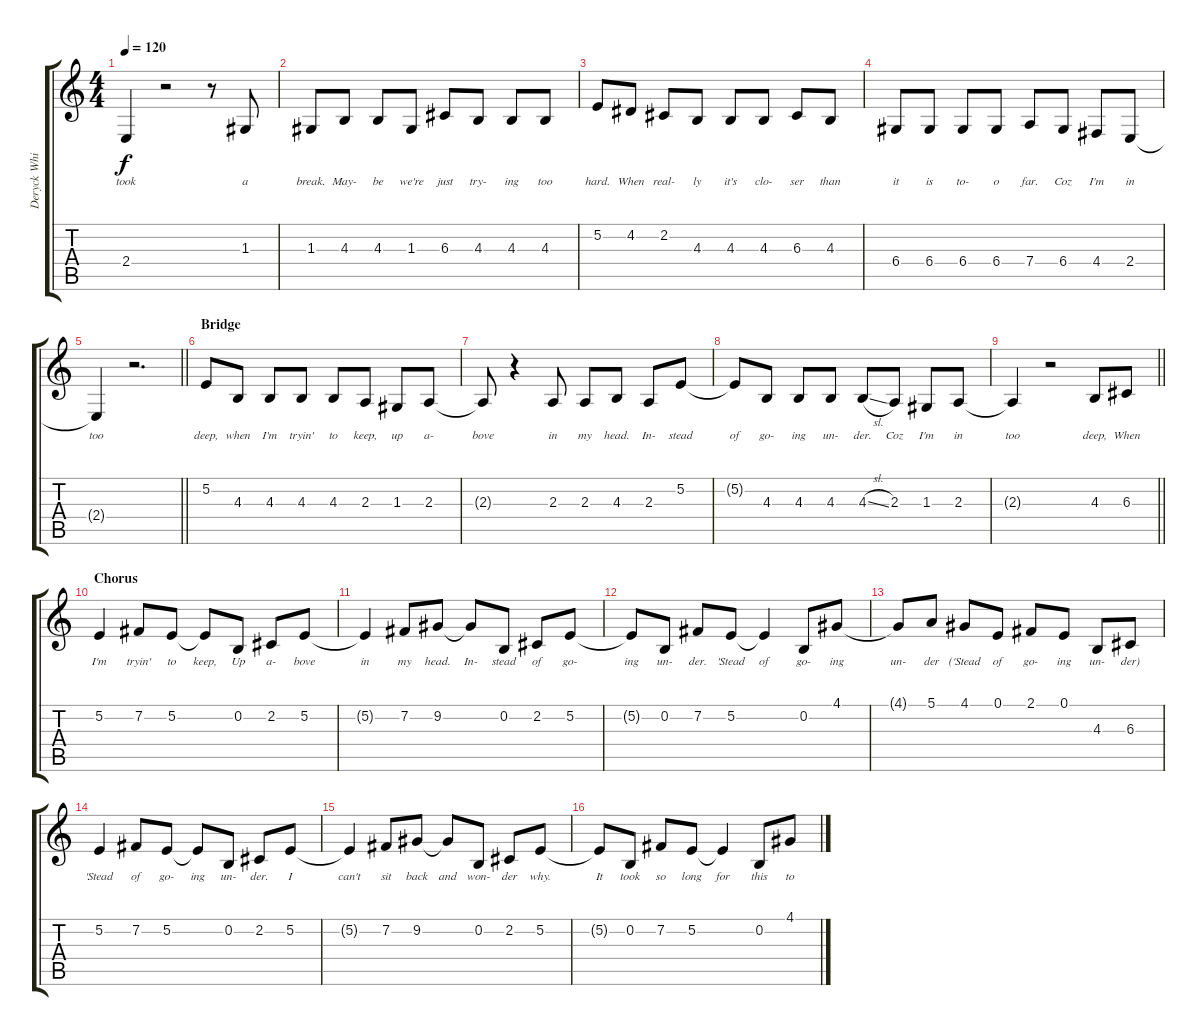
\track ("Deryck Whibley" "Deryck Whi") {instrument lead6voice}
\staff {score tabs}
\tuning (E4 B3 G3 D3 A2 E2) {hide}
\ts (4 4)
\tempo 120
\clef g2
\ks c
2.4.4{lyrics (0 "took") lyrics (1 "") lyrics (2 "") lyrics (3 "") lyrics (4 "") dy f} r.2 r.8 1.3.8{lyrics (0 "a") lyrics (1 "") lyrics (2 "") lyrics (3 "") lyrics (4 "")} |
1.3.8{lyrics (0 "break.") lyrics (1 "") lyrics (2 "") lyrics (3 "") lyrics (4 "")} 4.3.8{lyrics (0 "May-") lyrics (1 "") lyrics (2 "") lyrics (3 "") lyrics (4 "")} 4.3.8{lyrics (0 "be") lyrics (1 "") lyrics (2 "") lyrics (3 "") lyrics (4 "")} 1.3.8{lyrics (0 "we're") lyrics (1 "") lyrics (2 "") lyrics (3 "") lyrics (4 "")} 6.3.8{lyrics (0 "just") lyrics (1 "") lyrics (2 "") lyrics (3 "") lyrics (4 "")} 4.3.8{lyrics (0 "try-") lyrics (1 "") lyrics (2 "") lyrics (3 "") lyrics (4 "")} 4.3.8{lyrics (0 "ing") lyrics (1 "") lyrics (2 "") lyrics (3 "") lyrics (4 "")} 4.3.8{lyrics (0 "too") lyrics (1 "") lyrics (2 "") lyrics (3 "") lyrics (4 "")} |
5.2.8{lyrics (0 "hard.") lyrics (1 "") lyrics (2 "") lyrics (3 "") lyrics (4 "")} 4.2.8{lyrics (0 "When") lyrics (1 "") lyrics (2 "") lyrics (3 "") lyrics (4 "")} 2.2.8{lyrics (0 "real-") lyrics (1 "") lyrics (2 "") lyrics (3 "") lyrics (4 "")} 4.3.8{lyrics (0 "ly") lyrics (1 "") lyrics (2 "") lyrics (3 "") lyrics (4 "")} 4.3.8{lyrics (0 "it's") lyrics (1 "") lyrics (2 "") lyrics (3 "") lyrics (4 "")} 4.3.8{lyrics (0 "clo-") lyrics (1 "") lyrics (2 "") lyrics (3 "") lyrics (4 "")} 6.3.8{lyrics (0 "ser") lyrics (1 "") lyrics (2 "") lyrics (3 "") lyrics (4 "")} 4.3.8{lyrics (0 "than") lyrics (1 "") lyrics (2 "") lyrics (3 "") lyrics (4 "")} |
6.4.8{lyrics (0 "it") lyrics (1 "") lyrics (2 "") lyrics (3 "") lyrics (4 "")} 6.4.8{lyrics (0 "is") lyrics (1 "") lyrics (2 "") lyrics (3 "") lyrics (4 "")} 6.4.8{lyrics (0 "to-") lyrics (1 "") lyrics (2 "") lyrics (3 "") lyrics (4 "")} 6.4.8{lyrics (0 "o") lyrics (1 "") lyrics (2 "") lyrics (3 "") lyrics (4 "")} 7.4.8{lyrics (0 "far.") lyrics (1 "") lyrics (2 "") lyrics (3 "") lyrics (4 "")} 6.4.8{lyrics (0 "Coz") lyrics (1 "") lyrics (2 "") lyrics (3 "") lyrics (4 "")} 4.4.8{lyrics (0 "I'm") lyrics (1 "") lyrics (2 "") lyrics (3 "") lyrics (4 "")} 2.4.8{lyrics (0 "in") lyrics (1 "") lyrics (2 "") lyrics (3 "") lyrics (4 "")} |
\barLineRight lightlight
2.4{t}.4{lyrics (0 "too") lyrics (1 "") lyrics (2 "") lyrics (3 "") lyrics (4 "")} r.2{d} |
\section ("" "Bridge")
5.2.8{lyrics (0 "deep,") lyrics (1 "") lyrics (2 "") lyrics (3 "") lyrics (4 "")} 4.3.8{lyrics (0 "when") lyrics (1 "") lyrics (2 "") lyrics (3 "") lyrics (4 "")} 4.3.8{lyrics (0 "I'm") lyrics (1 "") lyrics (2 "") lyrics (3 "") lyrics (4 "")} 4.3.8{lyrics (0 "tryin'") lyrics (1 "") lyrics (2 "") lyrics (3 "") lyrics (4 "")} 4.3.8{lyrics (0 "to") lyrics (1 "") lyrics (2 "") lyrics (3 "") lyrics (4 "")} 2.3.8{lyrics (0 "keep,") lyrics (1 "") lyrics (2 "") lyrics (3 "") lyrics (4 "")} 1.3.8{lyrics (0 "up") lyrics (1 "") lyrics (2 "") lyrics (3 "") lyrics (4 "")} 2.3.8{lyrics (0 "a-") lyrics (1 "") lyrics (2 "") lyrics (3 "") lyrics (4 "")} |
2.3{t}.8{lyrics (0 "bove") lyrics (1 "") lyrics (2 "") lyrics (3 "") lyrics (4 "")} r.4 2.3.8{lyrics (0 "in") lyrics (1 "") lyrics (2 "") lyrics (3 "") lyrics (4 "")} 2.3.8{lyrics (0 "my") lyrics (1 "") lyrics (2 "") lyrics (3 "") lyrics (4 "")} 4.3.8{lyrics (0 "head.") lyrics (1 "") lyrics (2 "") lyrics (3 "") lyrics (4 "")} 2.3.8{lyrics (0 "In-") lyrics (1 "") lyrics (2 "") lyrics (3 "") lyrics (4 "")} 5.2.8{lyrics (0 "stead") lyrics (1 "") lyrics (2 "") lyrics (3 "") lyrics (4 "")} |
5.2{t}.8{lyrics (0 "of") lyrics (1 "") lyrics (2 "") lyrics (3 "") lyrics (4 "")} 4.3.8{lyrics (0 "go-") lyrics (1 "") lyrics (2 "") lyrics (3 "") lyrics (4 "")} 4.3.8{lyrics (0 "ing") lyrics (1 "") lyrics (2 "") lyrics (3 "") lyrics (4 "")} 4.3.8{lyrics (0 "un-") lyrics (1 "") lyrics (2 "") lyrics (3 "") lyrics (4 "")} 4.3{sl}.8{lyrics (0 "der.") lyrics (1 "") lyrics (2 "") lyrics (3 "") lyrics (4 "")} 2.3.8{lyrics (0 "Coz") lyrics (1 "") lyrics (2 "") lyrics (3 "") lyrics (4 "")} 1.3.8{lyrics (0 "I'm") lyrics (1 "") lyrics (2 "") lyrics (3 "") lyrics (4 "")} 2.3.8{lyrics (0 "in") lyrics (1 "") lyrics (2 "") lyrics (3 "") lyrics (4 "")} |
\barLineRight lightlight
2.3{t}.4{lyrics (0 "too") lyrics (1 "") lyrics (2 "") lyrics (3 "") lyrics (4 "")} r.2 4.3.8{lyrics (0 "deep,") lyrics (1 "") lyrics (2 "") lyrics (3 "") lyrics (4 "")} 6.3.8{lyrics (0 "When") lyrics (1 "") lyrics (2 "") lyrics (3 "") lyrics (4 "")} |
\section ("" "Chorus")
5.2.4{lyrics (0 "I'm") lyrics (1 "") lyrics (2 "") lyrics (3 "") lyrics (4 "")} 7.2.8{lyrics (0 "tryin'") lyrics (1 "") lyrics (2 "") lyrics (3 "") lyrics (4 "")} 5.2.8{lyrics (0 "to") lyrics (1 "") lyrics (2 "") lyrics (3 "") lyrics (4 "")} 5.2{t}.8{lyrics (0 "keep,") lyrics (1 "") lyrics (2 "") lyrics (3 "") lyrics (4 "")} 0.2.8{lyrics (0 "Up") lyrics (1 "") lyrics (2 "") lyrics (3 "") lyrics (4 "")} 2.2.8{lyrics (0 "a-") lyrics (1 "") lyrics (2 "") lyrics (3 "") lyrics (4 "")} 5.2.8{lyrics (0 "bove") lyrics (1 "") lyrics (2 "") lyrics (3 "") lyrics (4 "")} |
5.2{t}.4{lyrics (0 "in") lyrics (1 "") lyrics (2 "") lyrics (3 "") lyrics (4 "")} 7.2.8{lyrics (0 "my") lyrics (1 "") lyrics (2 "") lyrics (3 "") lyrics (4 "")} 9.2.8{lyrics (0 "head.") lyrics (1 "") lyrics (2 "") lyrics (3 "") lyrics (4 "")} 9.2{t}.8{lyrics (0 "In-") lyrics (1 "") lyrics (2 "") lyrics (3 "") lyrics (4 "")} 0.2.8{lyrics (0 "stead") lyrics (1 "") lyrics (2 "") lyrics (3 "") lyrics (4 "")} 2.2.8{lyrics (0 "of") lyrics (1 "") lyrics (2 "") lyrics (3 "") lyrics (4 "")} 5.2.8{lyrics (0 "go-") lyrics (1 "") lyrics (2 "") lyrics (3 "") lyrics (4 "")} |
5.2{t}.8{lyrics (0 "ing") lyrics (1 "") lyrics (2 "") lyrics (3 "") lyrics (4 "")} 0.2.8{lyrics (0 "un-") lyrics (1 "") lyrics (2 "") lyrics (3 "") lyrics (4 "")} 7.2.8{lyrics (0 "der.") lyrics (1 "") lyrics (2 "") lyrics (3 "") lyrics (4 "")} 5.2.8{lyrics (0 "'Stead") lyrics (1 "") lyrics (2 "") lyrics (3 "") lyrics (4 "")} 5.2{t}.4{lyrics (0 "of") lyrics (1 "") lyrics (2 "") lyrics (3 "") lyrics (4 "")} 0.2.8{lyrics (0 "go-") lyrics (1 "") lyrics (2 "") lyrics (3 "") lyrics (4 "")} 4.1.8{lyrics (0 "ing") lyrics (1 "") lyrics (2 "") lyrics (3 "") lyrics (4 "")} |
4.1{t}.8{lyrics (0 "un-") lyrics (1 "") lyrics (2 "") lyrics (3 "") lyrics (4 "")} 5.1.8{lyrics (0 "der") lyrics (1 "") lyrics (2 "") lyrics (3 "") lyrics (4 "")} 4.1.8{lyrics (0 "('Stead") lyrics (1 "") lyrics (2 "") lyrics (3 "") lyrics (4 "")} 0.1.8{lyrics (0 "of") lyrics (1 "") lyrics (2 "") lyrics (3 "") lyrics (4 "")} 2.1.8{lyrics (0 "go-") lyrics (1 "") lyrics (2 "") lyrics (3 "") lyrics (4 "")} 0.1.8{lyrics (0 "ing") lyrics (1 "") lyrics (2 "") lyrics (3 "") lyrics (4 "")} 4.3.8{lyrics (0 "un-") lyrics (1 "") lyrics (2 "") lyrics (3 "") lyrics (4 "")} 6.3.8{lyrics (0 "der)") lyrics (1 "") lyrics (2 "") lyrics (3 "") lyrics (4 "")} |
5.2.4{lyrics (0 "'Stead") lyrics (1 "") lyrics (2 "") lyrics (3 "") lyrics (4 "")} 7.2.8{lyrics (0 "of") lyrics (1 "") lyrics (2 "") lyrics (3 "") lyrics (4 "")} 5.2.8{lyrics (0 "go-") lyrics (1 "") lyrics (2 "") lyrics (3 "") lyrics (4 "")} 5.2{t}.8{lyrics (0 "ing") lyrics (1 "") lyrics (2 "") lyrics (3 "") lyrics (4 "")} 0.2.8{lyrics (0 "un-") lyrics (1 "") lyrics (2 "") lyrics (3 "") lyrics (4 "")} 2.2.8{lyrics (0 "der.") lyrics (1 "") lyrics (2 "") lyrics (3 "") lyrics (4 "")} 5.2.8{lyrics (0 "I") lyrics (1 "") lyrics (2 "") lyrics (3 "") lyrics (4 "")} |
5.2{t}.4{lyrics (0 "can't") lyrics (1 "") lyrics (2 "") lyrics (3 "") lyrics (4 "")} 7.2.8{lyrics (0 "sit") lyrics (1 "") lyrics (2 "") lyrics (3 "") lyrics (4 "")} 9.2.8{lyrics (0 "back") lyrics (1 "") lyrics (2 "") lyrics (3 "") lyrics (4 "")} 9.2{t}.8{lyrics (0 "and") lyrics (1 "") lyrics (2 "") lyrics (3 "") lyrics (4 "")} 0.2.8{lyrics (0 "won-") lyrics (1 "") lyrics (2 "") lyrics (3 "") lyrics (4 "")} 2.2.8{lyrics (0 "der") lyrics (1 "") lyrics (2 "") lyrics (3 "") lyrics (4 "")} 5.2.8{lyrics (0 "why.") lyrics (1 "") lyrics (2 "") lyrics (3 "") lyrics (4 "")} |
5.2{t}.8{lyrics (0 "It") lyrics (1 "") lyrics (2 "") lyrics (3 "") lyrics (4 "")} 0.2.8{lyrics (0 "took") lyrics (1 "") lyrics (2 "") lyrics (3 "") lyrics (4 "")} 7.2.8{lyrics (0 "so") lyrics (1 "") lyrics (2 "") lyrics (3 "") lyrics (4 "")} 5.2.8{lyrics (0 "long") lyrics (1 "") lyrics (2 "") lyrics (3 "") lyrics (4 "")} 5.2{t}.4{lyrics (0 "for") lyrics (1 "") lyrics (2 "") lyrics (3 "") lyrics (4 "")} 0.2.8{lyrics (0 "this") lyrics (1 "") lyrics (2 "") lyrics (3 "") lyrics (4 "")} 4.1.8{lyrics (0 "to") lyrics (1 "") lyrics (2 "") lyrics (3 "") lyrics (4 "")}
